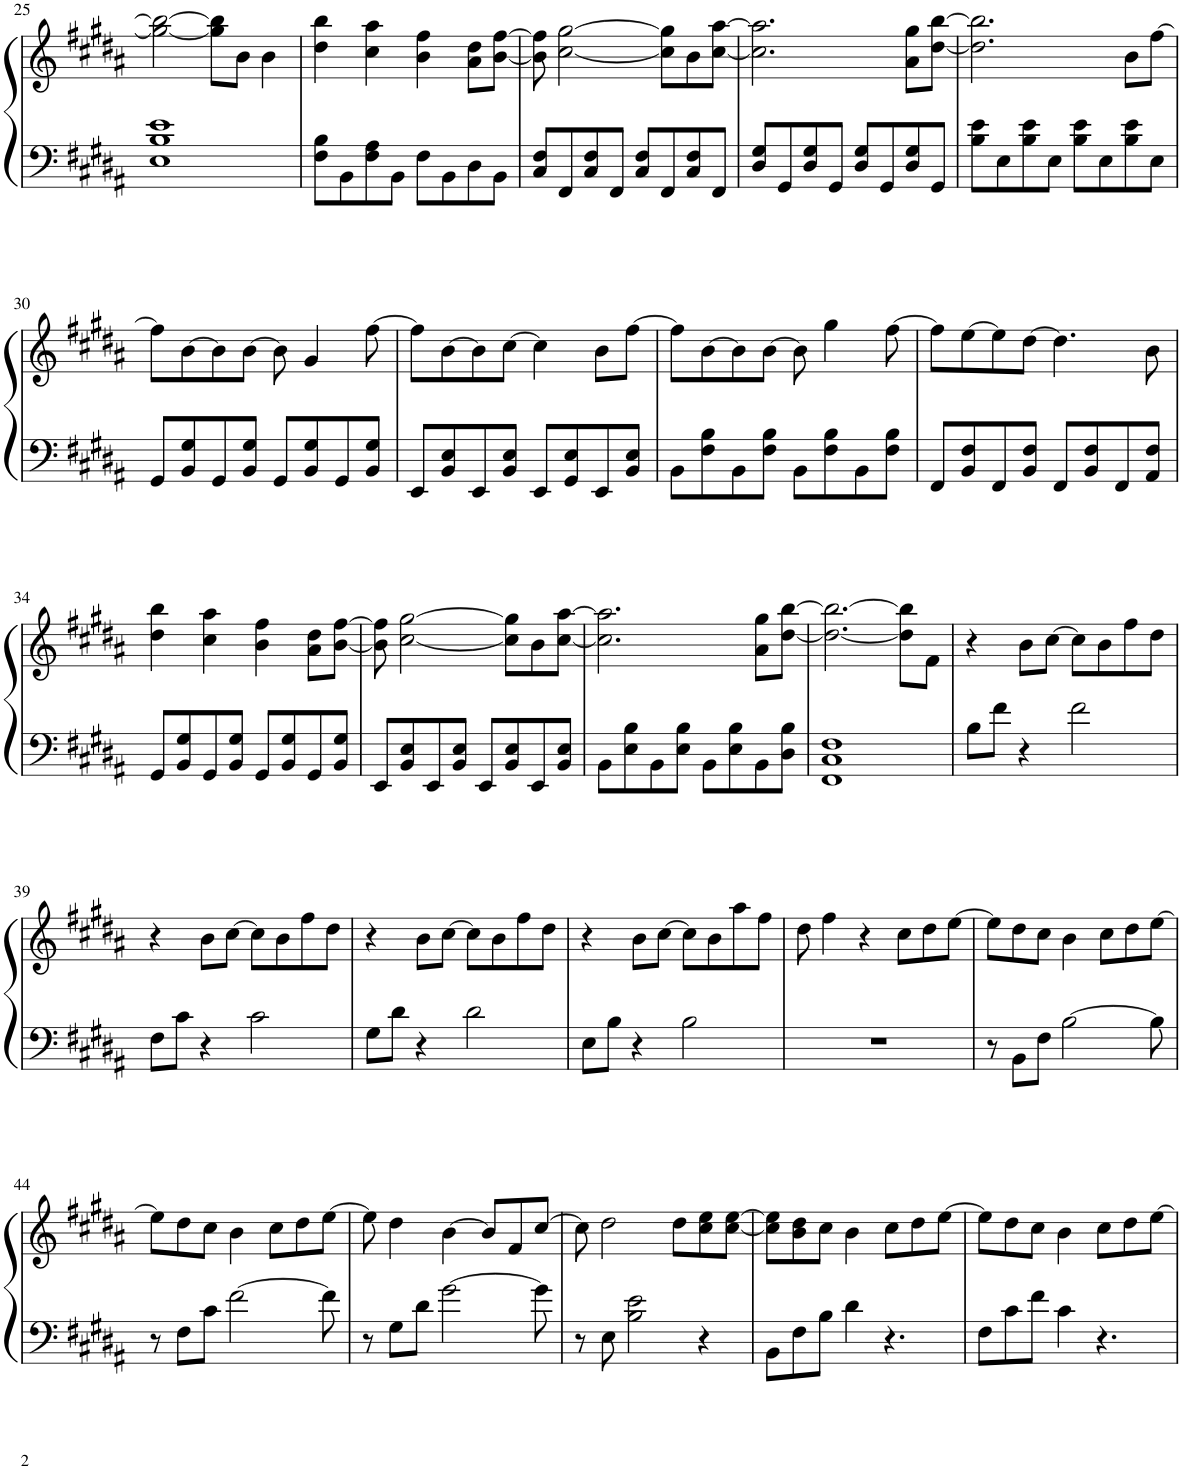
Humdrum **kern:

**kern	**kern
*part1	*part1
*staff2	*staff1
*I"Piano	*
*I'Pno.	*
!!LO:PB:g=z
*clefF4	*clefG2
*k[f#c#g#d#a#]	*k[f#c#g#d#a#]
*M4/4	*M4/4
=25	=25
1E 1B 1e	2gg#\_ 2bb\_
.	8gg#\] 8bb\]L
.	8b\J
.	4b\
=26	=26
8F#\ 8B\L	4dd#\ 4bb\
8BB\	.
8F#\ 8A#\	4cc#\ 4aa#\
8BB\J	.
8F#\L	4b\ 4ff#\
8BB\	.
8D#\	8a#\ 8dd#\L
8BB\J	[8b\ [8ff#\J
=27	=27
8C#/ 8F#/L	8b\] 8ff#\]
8FF#/	[2cc#\ [2gg#\
8C#/ 8F#/	.
8FF#/J	.
8C#/ 8F#/L	.
8FF#/	8cc#\] 8gg#\]L
8C#/ 8F#/	8b\
8FF#/J	[8cc#\ [8aa#\J
=28	=28
8D#/ 8G#/L	2.cc#\] 2.aa#\]
8GG#/	.
8D#/ 8G#/	.
8GG#/J	.
8D#/ 8G#/L	.
8GG#/	.
8D#/ 8G#/	8a#\ 8gg#\L
8GG#/J	[8dd#\ [8bb\J
=29	=29
8B\ 8e\L	2.dd#\] 2.bb\]
8E\	.
8B\ 8e\	.
8E\J	.
8B\ 8e\L	.
8E\	.
8B\ 8e\	8b\L
8E\J	[8ff#\J
!!LO:LB:g=z
=30	=30
8GG#/L	8ff#\L]
8BB/ 8G#/	[8b\
8GG#/	8b\]
8BB/ 8G#/J	[8b\J
8GG#/L	8b\]
8BB/ 8G#/	4g#/
8GG#/	.
8BB/ 8G#/J	[8ff#\
=31	=31
8EE/L	8ff#\L]
8BB/ 8E/	[8b\
8EE/	8b\]
8BB/ 8E/J	[8cc#\J
8EE/L	4cc#\]
8GG#/ 8E/	.
8EE/	8b\L
8BB/ 8E/J	[8ff#\J
=32	=32
8BB\L	8ff#\L]
8F#\ 8B\	[8b\
8BB\	8b\]
8F#\ 8B\J	[8b\J
8BB\L	8b\]
8F#\ 8B\	4gg#\
8BB\	.
8F#\ 8B\J	[8ff#\
=33	=33
8FF#/L	8ff#\L]
8BB/ 8F#/	[8ee\
8FF#/	8ee\]
8BB/ 8F#/J	[8dd#\J
8FF#/L	4.dd#\]
8BB/ 8F#/	.
8FF#/	.
8AA#/ 8F#/J	8b\
!!LO:LB:g=z
=34	=34
8GG#/L	4dd#\ 4bb\
8BB/ 8G#/	.
8GG#/	4cc#\ 4aa#\
8BB/ 8G#/J	.
8GG#/L	4b\ 4ff#\
8BB/ 8G#/	.
8GG#/	8a#\ 8dd#\L
8BB/ 8G#/J	[8b\ [8ff#\J
=35	=35
8EE/L	8b\] 8ff#\]
8BB/ 8E/	[2cc#\ [2gg#\
8EE/	.
8BB/ 8E/J	.
8EE/L	.
8BB/ 8E/	8cc#\] 8gg#\]L
8EE/	8b\
8BB/ 8E/J	[8cc#\ [8aa#\J
=36	=36
8BB\L	2.cc#\] 2.aa#\]
8E\ 8B\	.
8BB\	.
8E\ 8B\J	.
8BB\L	.
8E\ 8B\	.
8BB\	8a#\ 8gg#\L
8D#\ 8B\J	[8dd#\ [8bb\J
=37	=37
1FF# 1C# 1F#	2.dd#\_ 2.bb\_
.	8dd#\] 8bb\]L
.	8f#\J
=38	=38
8B\L	4r
8f#\J	.
4r	8b\L
.	[8cc#\J
2f#\	8cc#\L]
.	8b\
.	8ff#\
.	8dd#\J
!!LO:LB:g=z
=39	=39
8F#\L	4r
8c#\J	.
4r	8b\L
.	[8cc#\J
2c#\	8cc#\L]
.	8b\
.	8ff#\
.	8dd#\J
=40	=40
8G#\L	4r
8d#\J	.
4r	8b\L
.	[8cc#\J
2d#\	8cc#\L]
.	8b\
.	8ff#\
.	8dd#\J
=41	=41
8E\L	4r
8B\J	.
4r	8b\L
.	[8cc#\J
2B\	8cc#\L]
.	8b\
.	8aa#\
.	8ff#\J
=42	=42
1r	8dd#\
.	4ff#\
.	4r
.	8cc#\L
.	8dd#\
.	[8ee\J
=43	=43
8r	8ee\L]
8BB\L	8dd#\
8F#\J	8cc#\J
[2B\	4b\
.	8cc#\L
.	8dd#\
8B\]	[8ee\J
!!LO:LB:g=z
=44	=44
8r	8ee\L]
8F#\L	8dd#\
8c#\J	8cc#\J
[2f#\	4b\
.	8cc#\L
.	8dd#\
8f#\]	[8ee\J
=45	=45
8r	8ee\]
8G#\L	4dd#\
8d#\J	.
[2g#\	[4b\
.	8b/L]
.	8f#/
8g#\]	[8cc#/J
=46	=46
8r	8cc#\]
8E\	2dd#\
2B\ 2e\	.
.	8dd#\L
4r	8cc#\ 8ee\
.	[8cc#\ [8ee\J
=47	=47
8BB\L	8cc#\] 8ee\]L
8F#\	8b\ 8dd#\
8B\J	8cc#\J
4d#\	4b\
4.r	8cc#\L
.	8dd#\
.	[8ee\J
=48	=48
8F#\L	8ee\L]
8c#\	8dd#\
8f#\J	8cc#\J
4c#\	4b\
4.r	8cc#\L
.	8dd#\
.	[8ee\J
=	=
*-	*-
